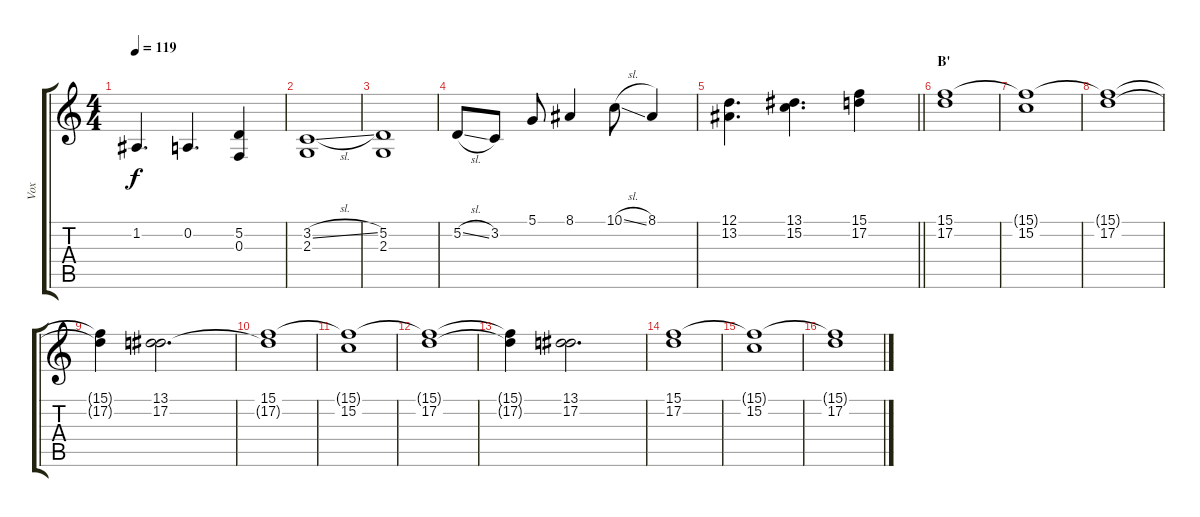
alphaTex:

\track ("Vox" "Vox") {instrument lead2sawtooth}
\staff {score tabs}
\tuning (D4 A3 F3 C3 G2 C2) {hide}
\ts (4 4)
\tempo 119
\clef g2
\ks c
1.2.4{d dy f} 0.2.4{d} (5.2 0.3).4 |
(3.2{sl} 2.3).1 |
(5.2 2.3).1 |
5.2{sl}.8 3.2.8 5.1.8 8.1.4 10.1{sl}.8 8.1.4 |
\barLineRight lightlight
(12.1 13.2).4{d} (13.1 15.2).4{d} (15.1 17.2).4 |
\section ("" "B'")
(15.1 17.2).1{instrument pad2warm} |
(15.1{t} 15.2).1 |
(15.1{t} 17.2).1 |
(15.1{t} 17.2{t}).4 (13.1 17.2).2{d} |
(15.1 17.2{t}).1 |
(15.1{t} 15.2).1 |
(15.1{t} 17.2).1 |
(15.1{t} 17.2{t}).4 (13.1 17.2).2{d} |
(15.1 17.2).1 |
(15.1{t} 15.2).1 |
(15.1{t} 17.2).1
